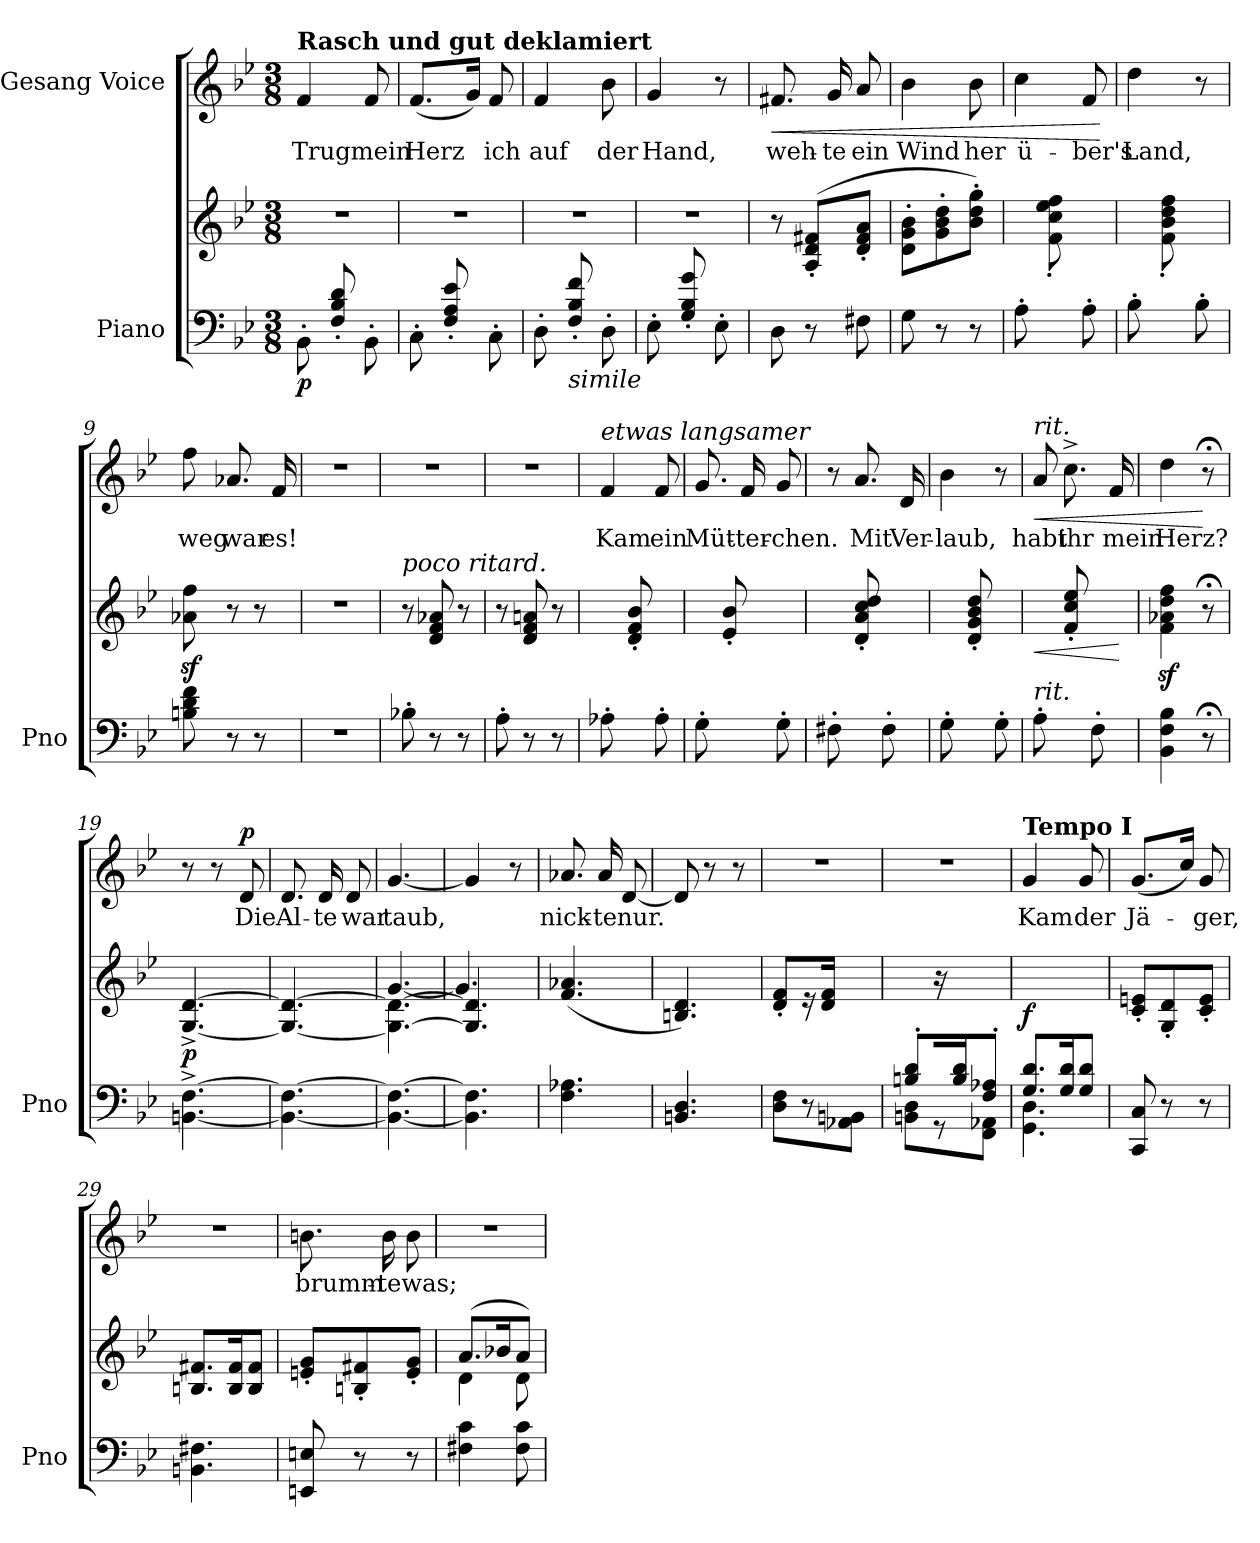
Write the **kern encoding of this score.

**kern	**kern	**dynam	**kern	**text	**dynam
*part2	*part2	*part2	*part1	*part1	*part1
*staff3	*staff2	*staff2/3	*staff1	*staff1	*staff1
*I"Piano	*	*	*I"Gesang Voice	*	*
*I'Pno	*	*	*	*	*
*clefF4	*clefG2	*	*clefG2	*	*
*k[b-e-]	*k[b-e-]	*	*k[b-e-]	*	*
*M3/8	*M3/8	*	*M3/8	*	*
=1	=1	=1	=1	=1	=1
!	!	!	!LO:TX:a:B:t=Rasch und gut deklamiert	!	!
!	!	!LO:DY:b=2	!	!LO:LY:b	!
8BB-'\	4.r	p	4f/	Trug	.
8F/'> 8B-/'> 8d/'>	.	.	.	.	.
!	!	!	!	!LO:LY:b	!
8BB-'\	.	.	8f/	mein	.
=2	=2	=2	=2	=2	=2
!	!	!	!	!LO:LY:b	!
8C'\	4.r	.	(8.f/L	Herz	.
8F/'> 8A/'> 8e-/'>	.	.	.	.	.
.	.	.	16g/Jk)	.	.
!	!	!	!	!LO:LY:b	!
8C'\	.	.	8f/	ich	.
=3	=3	=3	=3	=3	=3
!	!	!	!	!LO:LY:b	!
8D'\	4.r	.	4f/	auf	.
!LO:TX:b:i:t=simile	!	!	!	!	!
8F/'> 8B-/'> 8f/'>	.	.	.	.	.
!	!	!	!	!LO:LY:b	!
8D'\	.	.	8b-\	der	.
=4	=4	=4	=4	=4	=4
!	!	!	!	!LO:LY:b	!
8E-'\	4.r	.	4g/	Hand,	.
8G/'> 8B-/'> 8g/'>	.	.	.	.	.
8E-'\	.	.	8r	.	.
=5	=5	=5	=5	=5	=5
!	!	!	!	!LO:LY:b	!LO:HP:b
8D\	8r	.	8.f#X/	weh-	<
8r	(8A/'> 8d/'> 8f#X/'>L	.	.	.	.
!	!	!	!	!LO:LY:b	!
.	.	.	16g/	-te	.
!	!	!	!	!LO:LY:b	!
8F#X\	8d/'> 8f#/'> 8a/'>J	.	8a/	ein	.
!!LO:LB:g=z
=6	=6	=6	=6	=6	=6
!	!	!	!	!LO:LY:b	!
8G\	8d\' 8g\' 8b-\'L	.	4b-\	Wind	.
8r	8g\' 8b-\' 8dd\'	.	.	.	.
!	!	!	!	!LO:LY:b	!
8r	8b-\' 8dd\' 8gg\'J)	.	8b-\	her	.
=7	=7	=7	=7	=7	=7
*	*^	*	*	*	*
!	!	!	!	!	!LO:LY:b	!
8A'\	4.ryy	8ryy	.	4cc\	ü-	.
8ryy	.	8f\' 8cc\' 8ee-\' 8ff\'	.	.	.	.
!	!	!	!	!	!LO:LY:b	!
8A'\	.	8ryy	.	8f/	-ber's	.
*	*v	*v	*	*	*	*
.	.	.	.	.	[
=8	=8	=8	=8	=8	=8
*	*^	*	*	*	*
!	!	!	!	!	!LO:LY:b	!
8B-'\	4.ryy	8ryy	.	4dd\	Land,	.
8ryy	.	8f\' 8b-\' 8dd\' 8ff\'	.	.	.	.
8B-'\	.	8ryy	.	8r	.	.
=9	=9	=9	=9	=9	=9	=9
!	!	!	!	!	!LO:LY:b	!
*	*v	*v	*	*	*	*
8Bn\ 8d\ 8f\	8a-X\z< 8ff\z<	.	8ff\	weg	.
!	!	!	!	!LO:LY:b	!
8r	8r	.	8.a-X/	war	.
8r	8r	.	.	.	.
!	!	!	!	!LO:LY:b	!
.	.	.	16f/	es!	.
=10	=10	=10	=10	=10	=10
4.r	4.r	.	4.r	.	.
=11	=11	=11	=11	=11	=11
!	!LO:TX:a:i:t=poco ritard.	!	!	!	!
8B-X'\	8r	.	4.r	.	.
8r	8d/ 8f/ 8a-X/	.	.	.	.
8r	8r	.	.	.	.
=12	=12	=12	=12	=12	=12
8A'\	8r	.	4.r	.	.
8r	8d/ 8f/ 8an/	.	.	.	.
8r	8r	.	.	.	.
!!LO:LB:g=z
=13	=13	=13	=13	=13	=13
*	*^	*	*	*	*
!	!	!	!	!LO:TX:a:i:t=etwas langsamer	!	!
!	!	!	!	!	!LO:LY:b	!
8A-X'\	4.ryy	8ryy	.	4f/	Kam	.
8ryy	.	8d/' 8f/' 8b-/'	.	.	.	.
!	!	!	!	!	!LO:LY:b	!
8A-'\	.	8ryy	.	8f/	ein	.
=14	=14	=14	=14	=14	=14	=14
!	!	!	!	!	!LO:LY:b	!
8G'\	4.ryy	8ryy	.	8.g/	Müt-	.
8ryy	.	8e-/' 8b-/'	.	.	.	.
!	!	!	!	!	!LO:LY:b	!
.	.	.	.	16f/	-ter-	.
!	!	!	!	!	!LO:LY:b	!
8G'\	.	8ryy	.	8g/	-chen.	.
=15	=15	=15	=15	=15	=15	=15
8F#X'\	4.ryy	8ryy	.	8r	.	.
!	!	!	!	!	!LO:LY:b	!
8ryy	.	8d/' 8a/' 8cc/' 8dd/'	.	8.a/	Mit	.
8F#'\	.	8ryy	.	.	.	.
!	!	!	!	!	!LO:LY:b	!
.	.	.	.	16d/	Ver-	.
=16	=16	=16	=16	=16	=16	=16
!	!	!	!	!	!LO:LY:b	!
8G'\	4.ryy	8ryy	.	4b-\	-laub,	.
8ryy	.	8d/' 8g/' 8b-/' 8dd/'	.	.	.	.
8G'\	.	8ryy	.	8r	.	.
=17	=17	=17	=17	=17	=17	=17
!	!	!	!	!LO:TX:a:i:t=rit.	!	!
!LO:TX:a:i:t=rit.	!	!	!	!	!	!
!	!	!	!LO:HP:b	!	!LO:LY:b	!LO:HP:b
8A'\	4.ryy	8ryy	<	8a/	habt	<
!	!	!	!	!	!LO:LY:b	!
8ryy	.	8f/' 8cc/' 8ee-/'	.	8.cc^\	ihr	.
8F'\	.	8ryy	.	.	.	.
!	!	!	!	!	!LO:LY:b	!
.	.	.	.	16f/	mein	.
*	*v	*v	*	*	*	*
.	.	[	.	.	.
=18	=18	=18	=18	=18	=18
!	!	!	!	!LO:LY:b	!
4BB-\ 4F\ 4B-\	4f\z< 4a-X\z< 4dd\z< 4ff\z<	.	4dd\	Herz?	.
8r;<	8r;<	.	8r;<	.	[
!!LO:PB:g=z
=19	=19	=19	=19	=19	=19
!	!	!LO:DY:b	!	!	!
[4.BBn\^ [4.F\^	[4.G/^> [4.d/^>	p	8r	.	.
.	.	.	8r	.	.
!	!	!	!	!LO:LY:b	!LO:DY:a
.	.	.	8d/	Die	p
=20	=20	=20	=20	=20	=20
!	!	!	!	!LO:LY:b	!
4.BB\_ 4.F\_	4.G/_ 4.d/_	.	8.d/	Al-	.
!	!	!	!	!LO:LY:b	!
.	.	.	16d/	-te	.
!	!	!	!	!LO:LY:b	!
.	.	.	8d/	war	.
=21	=21	=21	=21	=21	=21
*	*^	*	*	*	*
!	!	!	!	!	!LO:LY:b	!
4.BB\_ 4.F\_	4.G\_ 4.d\_	[4.g/	.	[4.g/	taub,	.
=22	=22	=22	=22	=22	=22	=22
4.BB\] 4.F\]	4.G/] 4.d/]	4.g/]	.	4g/]	.	.
.	.	.	.	8r	.	.
*	*v	*v	*	*	*	*
=23	=23	=23	=23	=23	=23
!	!	!	!	!LO:LY:b	!
4.F\ 4.A-X\	(>4.f/ 4.a-X/	.	8.a-X/	nick-	.
!	!	!	!	!LO:LY:b	!
.	.	.	16a-/	-te	.
!	!	!	!	!LO:LY:b	!
.	.	.	[8d/	nur.	.
=24	=24	=24	=24	=24	=24
4.BBn/ 4.D/	4.Bn/ 4.d/)	.	8d/]	.	.
.	.	.	8r	.	.
.	.	.	8r	.	.
=25	=25	=25	=25	=25	=25
*^	*	*	*	*	*
4ryy	8D\ 8F\L	(8d/'> 8f/'>L	.	4.r	.	.
.	8r	16r	.	.	.	.
.	.	16d/ 16f/J	.	.	.	.
8A-X/'> 8Bn/'>J)	8AA-X\ 8BBn\J	8ryy	.	.	.	.
!!LO:LB:g=z
=26	=26	=26	=26	=26	=26	=26
8Bn/'> 8d/'>L	8BBn\ 8D\L	8ryy	.	4.r	.	.
16ryy	8r	16r	.	.	.	.
16B/ 16d/J	.	8.ryy	.	.	.	.
8F/'> 8A-X/'>J	8FF\ 8AA-X\J	.	.	.	.	.
=27	=27	=27	=27	=27	=27	=27
!	!	!	!	!LO:TX:a:B:t=Tempo I	!	!
!	!	!	!LO:DY:b	!	!LO:LY:b	!
8.G/ 8.d/L	4.GG\ 4.D\	4.ryy	f	4g/	Kam	.
16G/ 16d/K	.	.	.	.	.	.
!	!	!	!	!	!LO:LY:b	!
8G/ 8d/J	.	.	.	8g/	der	.
*v	*v	*	*	*	*	*
=28	=28	=28	=28	=28	=28
!	!	!	!	!LO:LY:b	!
8CC/ 8C/	8c/' 8en/'L	.	(8.g/L	Jä-	.
8r	8G/' 8d/'	.	.	.	.
.	.	.	16cc/Jk)	.	.
!	!	!	!	!LO:LY:b	!
8r	8c/' 8e/'J	.	8g/	-ger,	.
=29	=29	=29	=29	=29	=29
4.BBn\ 4.F#X\	8.Bn/ 8.f#X/L	.	4.r	.	.
.	16B/ 16f#/K	.	.	.	.
.	8B/ 8f#/J	.	.	.	.
=30	=30	=30	=30	=30	=30
!	!	!	!	!LO:LY:b	!
8EEn/ 8En/	8en/' 8g/'L	.	8.bn\	brumm-	.
8r	8Bn/' 8f#X/'	.	.	.	.
!	!	!	!	!LO:LY:b	!
.	.	.	16b\	-te	.
!	!	!	!	!LO:LY:b	!
8r	8e/' 8g/'J	.	8b\	was;	.
=31	=31	=31	=31	=31	=31
*	*^	*	*	*	*
4F#X\ 4c\	(8.a/L	4d\	.	4.r	.	.
.	16b-X/K	.	.	.	.	.
8F#\ 8c\	8a/J)	8d\	.	.	.	.
*	*v	*v	*	*	*	*
=	=	=	=	=	=
*-	*-	*-	*-	*-	*-
